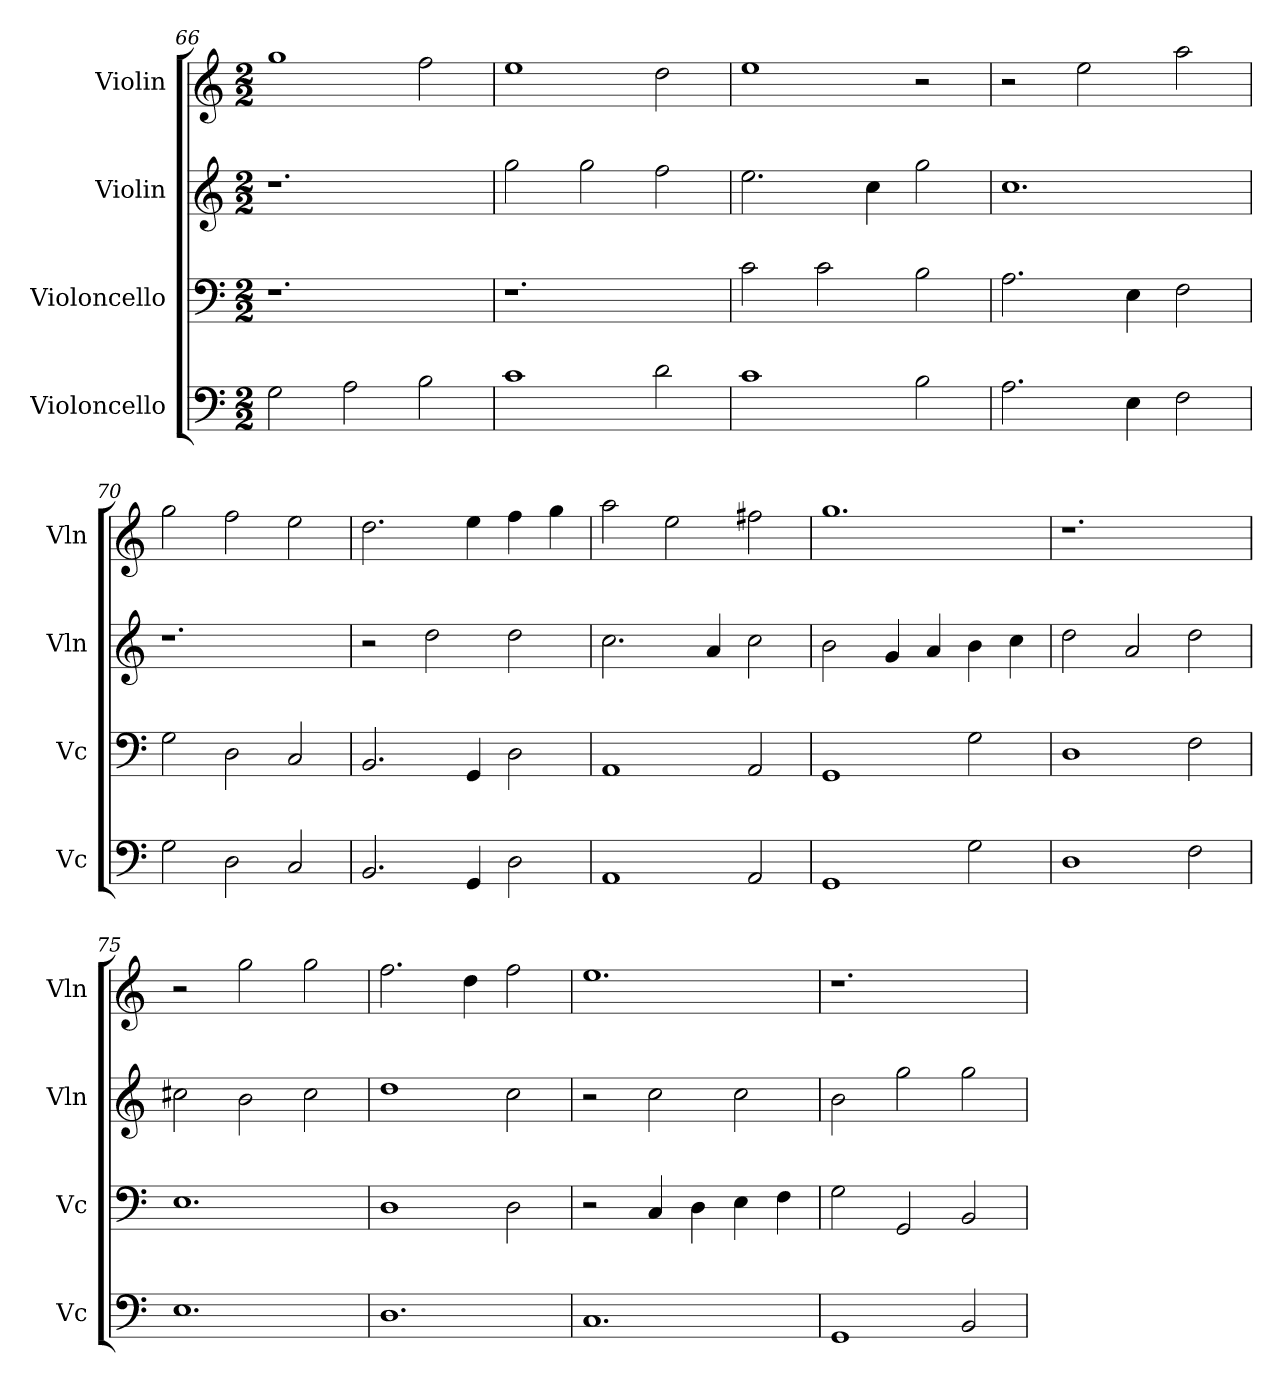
**kern	**kern	**kern	**kern
*part4	*part3	*part2	*part1
*staff4	*staff3	*staff2	*staff1
*I"Violoncello	*I"Violoncello	*I"Violin	*I"Violin
*I'Vc	*I'Vc	*I'Vln	*I'Vln
*clefF4	*clefF4	*clefG2	*clefG2
*k[]	*k[]	*k[]	*k[]
*M2/2	*M2/2	*M2/2	*M2/2
=66	=66	=66	=66
2G\	1.r	1.r	1gg
2A\	.	.	.
2B\	.	.	2ff\
=67	=67	=67	=67
1c	1.r	2gg\	1ee
.	.	2gg\	.
2d\	.	2ff\	2dd\
=68	=68	=68	=68
1c	2c\	2.ee\	1ee
.	2c\	.	.
.	.	4cc\	.
2B\	2B\	2gg\	2r
=69	=69	=69	=69
2.A\	2.A\	1.cc	2r
.	.	.	2ee\
4E\	4E\	.	.
2F\	2F\	.	2aa\
=70	=70	=70	=70
2G\	2G\	1.r	2gg\
2D\	2D\	.	2ff\
2C/	2C/	.	2ee\
=71	=71	=71	=71
2.BB/	2.BB/	2r	2.dd\
.	.	2dd\	.
4GG/	4GG/	.	4ee\
2D\	2D\	2dd\	4ff\
.	.	.	4gg\
=72	=72	=72	=72
1AA	1AA	2.cc\	2aa\
.	.	.	2ee\
.	.	4a/	.
2AA/	2AA/	2cc\	2ff#X\
=73	=73	=73	=73
1GG	1GG	2b\	1.gg
.	.	4g/	.
.	.	4a/	.
2G\	2G\	4b\	.
.	.	4cc\	.
=74	=74	=74	=74
1D	1D	2dd\	1.r
.	.	2a/	.
2F\	2F\	2dd\	.
=75	=75	=75	=75
1.E	1.E	2cc#X\	2r
.	.	2b\	2gg\
.	.	2cc#\	2gg\
=76	=76	=76	=76
1.D	1D	1dd	2.ff\
.	.	.	4dd\
.	2D\	2cc\	2ff\
=77	=77	=77	=77
1.C	2r	2r	1.ee
.	4C/	2cc\	.
.	4D\	.	.
.	4E\	2cc\	.
.	4F\	.	.
=78	=78	=78	=78
1GG	2G\	2b\	1.r
.	2GG/	2gg\	.
2BB/	2BB/	2gg\	.
=	=	=	=
*-	*-	*-	*-
